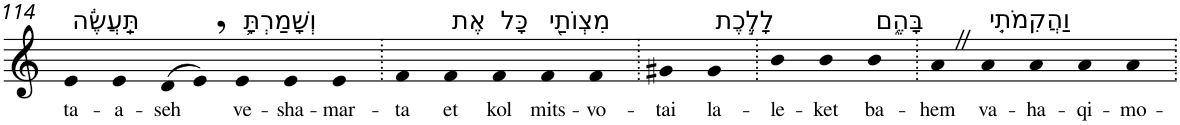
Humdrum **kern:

**kern	**text
*part1	*part1
*staff1	*staff1
*I"Piano	*
*I'Pno	*
!!LO:PB:g=z
*clefG2	*
*k[]	*
=114	=114
!LO:TX:a:t=תַּֽעֲשֶׂ֔ה	!
!	!LO:LY:b
4e	ta-
!	!LO:LY:b
4e	-a-
!	!LO:LY:b
(>8d	-seh
8e,)	.
!LO:TX:a:t=וְשָׁמַרְתָּ֥	!
!	!LO:LY:b
4e	ve-
!	!LO:LY:b
4e	-sha-
!	!LO:LY:b
4e	-mar-
=115.	=115.
!	!LO:LY:b
4f	-ta
!LO:TX:a:t=אֶת	!
!	!LO:LY:b
4f	et
!LO:TX:a:t=כָּל	!
!	!LO:LY:b
4f	kol
!LO:TX:a:t=מִצְוֺתַ֖י	!
!	!LO:LY:b
4f	mits-
!	!LO:LY:b
4f	-vo-
=116.	=116.
!	!LO:LY:b
4g#X	-tai
!LO:TX:a:t=לָלֶ֣כֶת	!
!	!LO:LY:b
4g#	la-
=117.	=117.
!	!LO:LY:b
4b	-le-
!	!LO:LY:b
4b	-ket
!LO:TX:a:t=בָּהֶ֑ם	!
!	!LO:LY:b
4b	ba-
=118.	=118.
!	!LO:LY:b
4aZ	-hem
!LO:TX:a:t=וַהֲקִמֹתִ֤י	!
!	!LO:LY:b
4a	va-
!	!LO:LY:b
4a	-ha-
!	!LO:LY:b
4a	-qi-
!	!LO:LY:b
4a	-mo-
=.	=.
*-	*-
